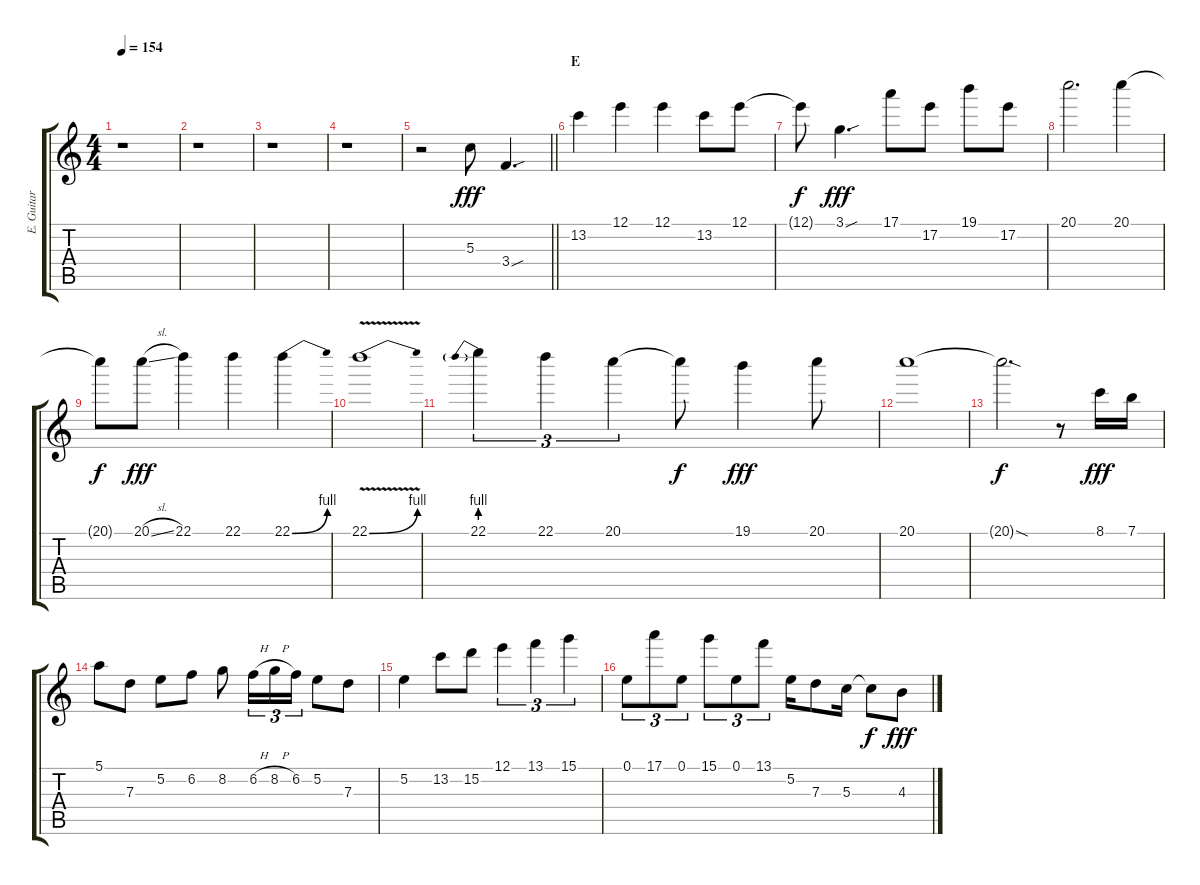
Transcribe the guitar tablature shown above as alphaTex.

\track ("E. Guitar II" "E. Guitar ") {instrument overdrivenguitar}
\staff {score tabs}
\tuning (E4 B3 G3 D3 A2 E2) {hide}
\ts (4 4)
\tempo 154
\clef g2
\ks c
r.1{dy fff} |
r.1 |
r.1 |
r.1 |
\barLineRight lightlight
r.2 5.3.8 3.4{sou}.4{d} |
\section ("" "E")
13.2.4 12.1.4 12.1.4 13.2.8 12.1.8 |
12.1{t}.8{dy f} 3.1{sou}.4{d dy fff} 17.1.8 17.2.8 19.1.8 17.2.8 |
20.1.2{d} 20.1.4 |
20.1{t}.8{dy f} 20.1{sl}.8{dy fff} 22.1.4 22.1.4 22.1{be (bend 0 0 60 4)}.4 |
22.1{be (bend 0 0 60 4) v}.1 |
22.1{be (prebend 0 4 60 4)}.4{tu (3 2)} 22.1.4{tu (3 2)} 20.1.4{tu (3 2)} 20.1{t}.8{dy f} 19.1.4{dy fff} 20.1.8 |
20.1.1 |
20.1{sod t}.2{d dy f} r.8 8.1.16{dy fff} 7.1.16 |
5.1.8 7.3.8 5.2.8 6.2.8 8.2.8 6.2{h}.16{tu (3 2)} 8.2{h}.16{tu (3 2)} 6.2.16{tu (3 2)} 5.2.8 7.3.8 |
5.2.4 13.2.8 15.2.8 12.1.4{tu (3 2)} 13.1.4{tu (3 2)} 15.1.4{tu (3 2)} |
0.1.8{tu (3 2)} 17.1.8{tu (3 2)} 0.1.8{tu (3 2)} 15.1.8{tu (3 2)} 0.1.8{tu (3 2)} 13.1.8{tu (3 2)} 5.2.16 7.3.8 5.3.16 5.3{t}.8{dy f} 4.3.8{dy fff}
